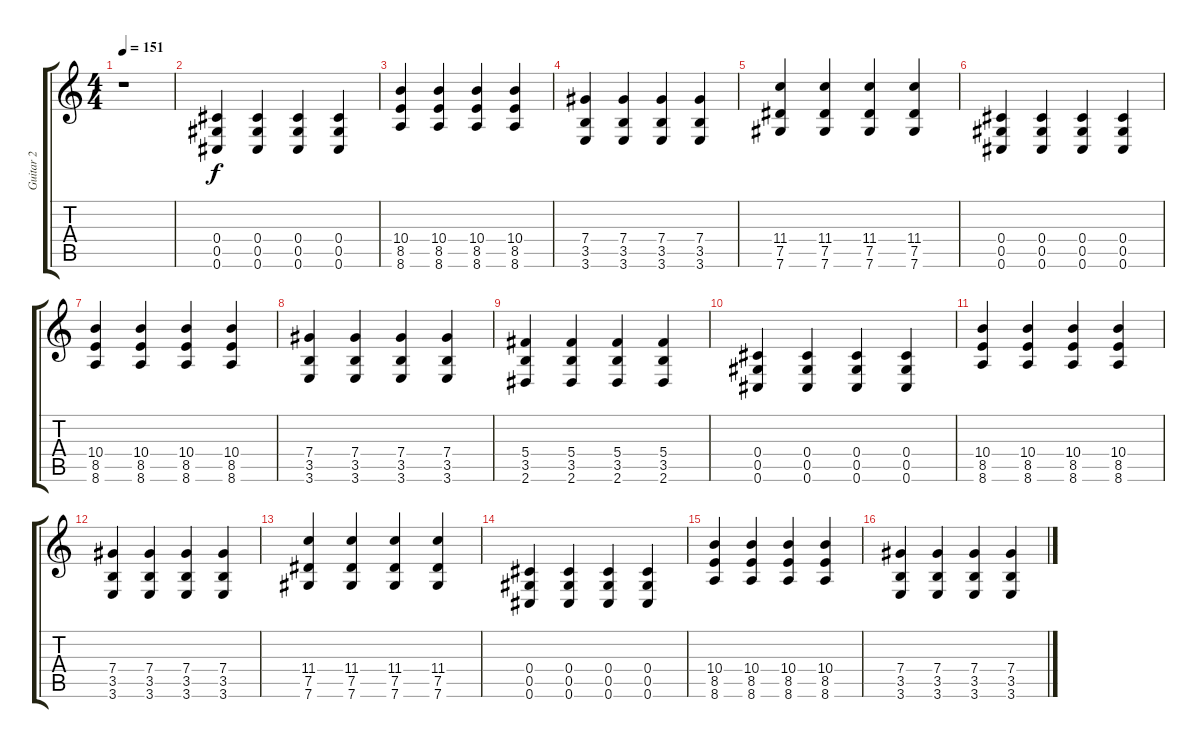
\track ("Guitar 2" "Guitar 2") {instrument distortionguitar}
\staff {score tabs}
\tuning (Eb4 Bb3 Gb3 Db3 Ab2 Db2) {hide}
\ts (4 4)
\tempo 151
\clef g2
\ks c
r.1{dy f} |
(0.4 0.5 0.6).4 (0.4 0.5 0.6).4 (0.4 0.5 0.6).4 (0.4 0.5 0.6).4 |
(10.4 8.5 8.6).4 (10.4 8.5 8.6).4 (10.4 8.5 8.6).4 (10.4 8.5 8.6).4 |
(7.4 3.5 3.6).4 (7.4 3.5 3.6).4 (7.4 3.5 3.6).4 (7.4 3.5 3.6).4 |
(11.4 7.5 7.6).4 (11.4 7.5 7.6).4 (11.4 7.5 7.6).4 (11.4 7.5 7.6).4 |
(0.4 0.5 0.6).4 (0.4 0.5 0.6).4 (0.4 0.5 0.6).4 (0.4 0.5 0.6).4 |
(10.4 8.5 8.6).4 (10.4 8.5 8.6).4 (10.4 8.5 8.6).4 (10.4 8.5 8.6).4 |
(7.4 3.5 3.6).4 (7.4 3.5 3.6).4 (7.4 3.5 3.6).4 (7.4 3.5 3.6).4 |
(5.4 3.5 2.6).4 (5.4 3.5 2.6).4 (5.4 3.5 2.6).4 (5.4 3.5 2.6).4 |
(0.4 0.5 0.6).4 (0.4 0.5 0.6).4 (0.4 0.5 0.6).4 (0.4 0.5 0.6).4 |
(10.4 8.5 8.6).4 (10.4 8.5 8.6).4 (10.4 8.5 8.6).4 (10.4 8.5 8.6).4 |
(7.4 3.5 3.6).4 (7.4 3.5 3.6).4 (7.4 3.5 3.6).4 (7.4 3.5 3.6).4 |
(11.4 7.5 7.6).4 (11.4 7.5 7.6).4 (11.4 7.5 7.6).4 (11.4 7.5 7.6).4 |
(0.4 0.5 0.6).4 (0.4 0.5 0.6).4 (0.4 0.5 0.6).4 (0.4 0.5 0.6).4 |
(10.4 8.5 8.6).4 (10.4 8.5 8.6).4 (10.4 8.5 8.6).4 (10.4 8.5 8.6).4 |
(7.4 3.5 3.6).4 (7.4 3.5 3.6).4 (7.4 3.5 3.6).4 (7.4 3.5 3.6).4
